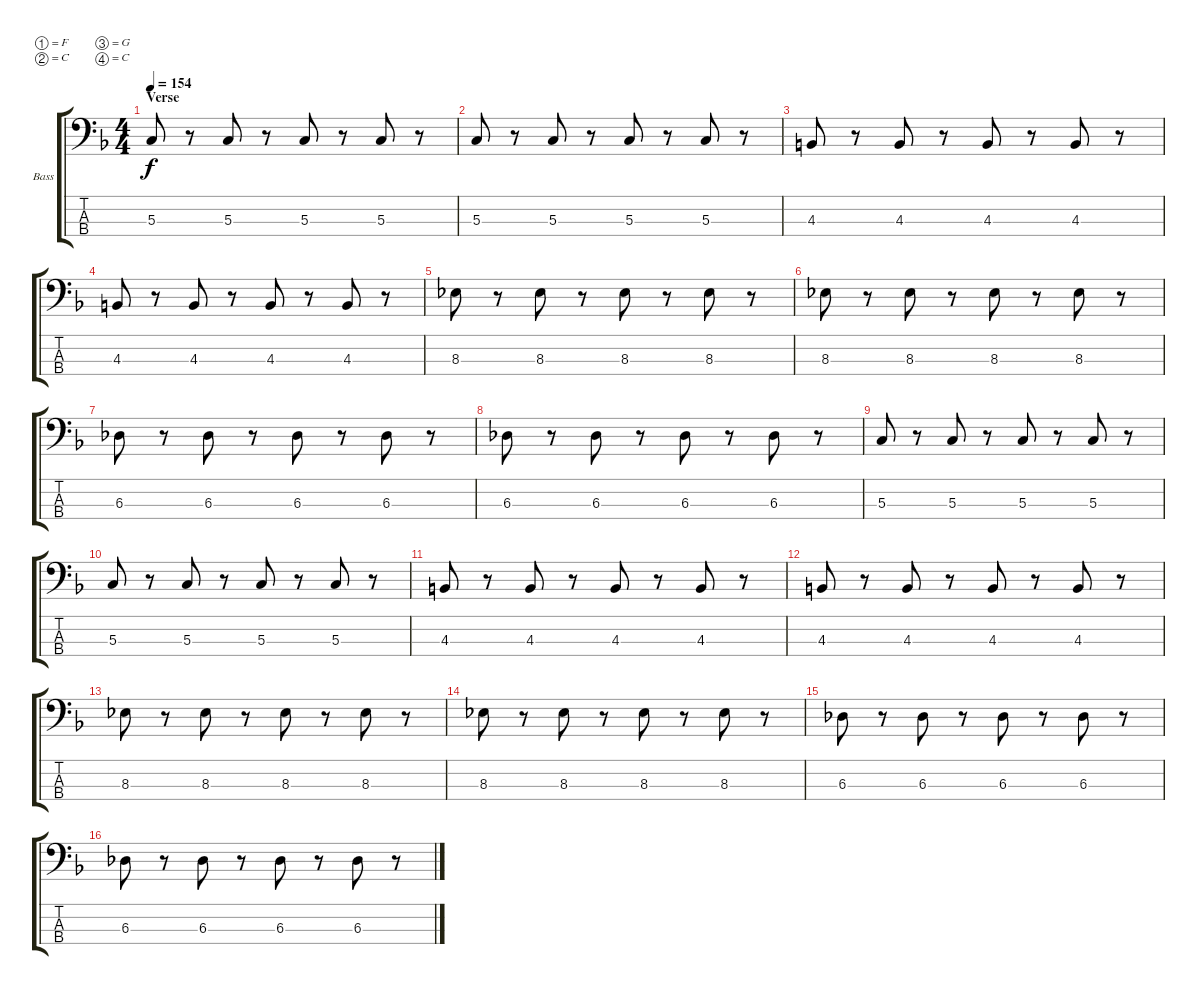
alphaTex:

\defaultSystemsLayout 4
\bracketExtendMode groupsimilarinstruments
\firstSystemTrackNameOrientation horizontal
\otherSystemsTrackNameOrientation horizontal
\track ("Electric Bass" "Bass") {instrument electricbassfinger}
\staff {score tabs}
\tuning (F2 C2 G1 C1)
\ts (4 4)
\section ("" "Verse")
\tempo 154
\clef f4
\scale
0.333333
\ks f
5.3.8{dy f} r.8 5.3.8 r.8 5.3.8 r.8 5.3.8 r.8 |
\scale
0.333333 5.3.8 r.8 5.3.8 r.8 5.3.8 r.8 5.3.8 r.8 |
\scale
0.333333 4.3.8 r.8 4.3.8 r.8 4.3.8 r.8 4.3.8 r.8 |
\scale
0.333333 4.3.8 r.8 4.3.8 r.8 4.3.8 r.8 4.3.8 r.8 |
\scale
0.333333 8.3.8 r.8 8.3.8 r.8 8.3.8 r.8 8.3.8 r.8 |
\scale
0.333333 8.3.8 r.8 8.3.8 r.8 8.3.8 r.8 8.3.8 r.8 |
\scale
0.333333 6.3.8 r.8 6.3.8 r.8 6.3.8 r.8 6.3.8 r.8 |
\scale
0.333333 6.3.8 r.8 6.3.8 r.8 6.3.8 r.8 6.3.8 r.8 |
\scale
0.333333 5.3.8 r.8 5.3.8 r.8 5.3.8 r.8 5.3.8 r.8 |
\scale
0.333333 5.3.8 r.8 5.3.8 r.8 5.3.8 r.8 5.3.8 r.8 |
\scale
0.333333 4.3.8 r.8 4.3.8 r.8 4.3.8 r.8 4.3.8 r.8 |
\scale
0.333333 4.3.8 r.8 4.3.8 r.8 4.3.8 r.8 4.3.8 r.8 |
\scale
0.333333 8.3.8 r.8 8.3.8 r.8 8.3.8 r.8 8.3.8 r.8 |
\scale
0.333333 8.3.8 r.8 8.3.8 r.8 8.3.8 r.8 8.3.8 r.8 |
\scale
0.333333 6.3.8 r.8 6.3.8 r.8 6.3.8 r.8 6.3.8 r.8 |
\scale
0.333333 6.3.8 r.8 6.3.8 r.8 6.3.8 r.8 6.3.8 r.8
